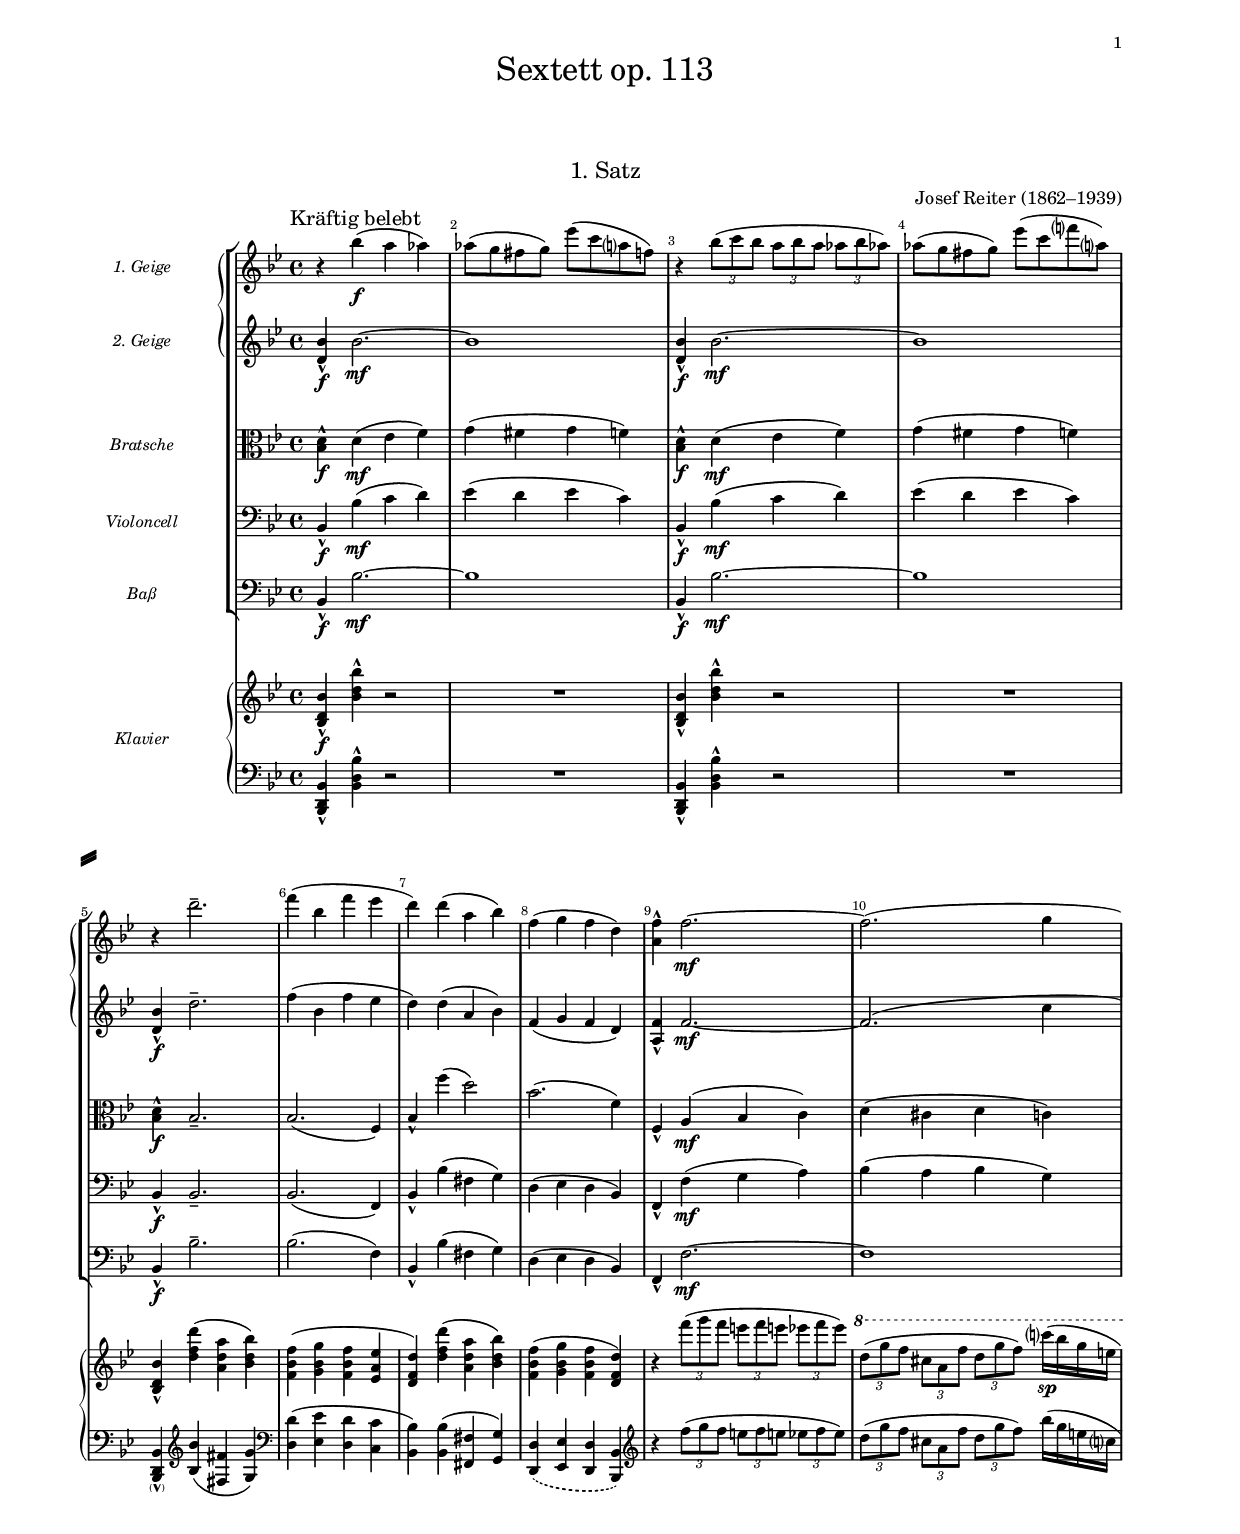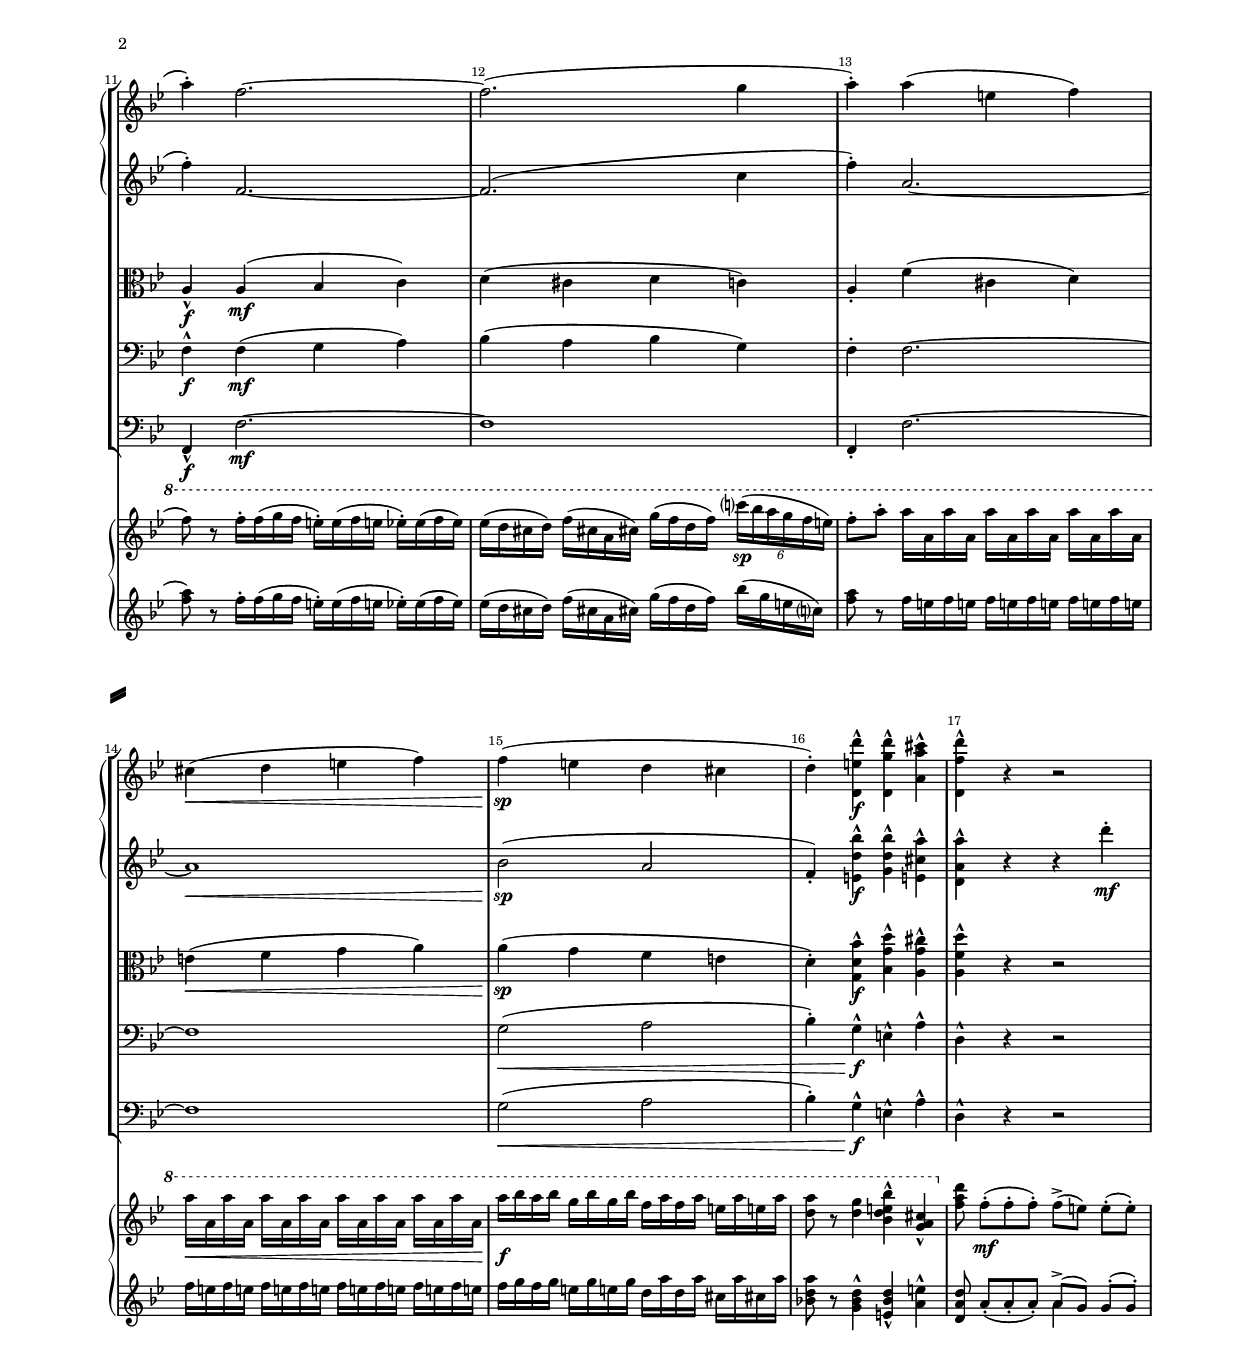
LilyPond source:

% (c) 2017 by Wolfgang Skala.
% This file is licensed under the Creative Commons Attribution-NonCommercial-ShareAlike 4.0 International License.
% To view a copy of this license, visit http://creativecommons.org/licenses/by-nc-sa/4.0/.

\version "2.18.0"

#(ly:set-option 'relative-includes #t)

% (c) 2017 by Wolfgang Skala.
% This file is licensed under the Creative Commons Attribution-NonCommercial-ShareAlike 4.0 International License.
% To view a copy of this license, visit http://creativecommons.org/licenses/by-nc-sa/4.0/.

\version "2.18.0"

\include "../definitions.ly"

\paper { first-page-number = #1 }

#(set-global-staff-size 14.14)

\book {
	\bookpart {
		\header {
			title = \markup {
				\medium \center-column {
					\normal-text \larger \larger \line { Sextett op. 113 }
					\smaller \smaller \smaller \line { " " }
				}
			}
			subtitle = \markup { \vspace #3 \normal-text \larger \larger "1. Satz" }
			composer = \markup { \larger "Josef Reiter (1862–1939)" }
		}
		\score {
			<<
				\new StaffGroup <<
					\new GrandStaff <<
						\new Staff {
							\set Staff.instrumentName = "1. Geige"
							\set Staff.midiInstrument = #"violin"
							\IViolinoI
						}
						\new Staff {
							\set Staff.instrumentName = "2. Geige"
							\set Staff.midiInstrument = #"violin"
							\IViolinoII
						}
					>>
					\new Staff {
						\set Staff.instrumentName = "Bratsche"
						\set Staff.midiInstrument = #"viola"
						\IViola
					}
					\new Staff {
						\set Staff.instrumentName = "Violoncell"
						\set Staff.midiInstrument = #"cello"
						\IVioloncello
					}
					\new Staff {
						\set Staff.instrumentName = "Baß"
						\set Staff.midiInstrument = #"contrabass"
						\IContrabasso
					}
				>>
				\new PianoStaff <<
					\set PianoStaff.instrumentName = "Klavier"
					\new Staff << \IPianoR >>
					\new Staff << \IPianoL >>
				>>
			>>
			\layout { }
			\midi { \tempo 4 = 100 }
		}
	}
}



% \include "Parts/P_Violino1.ly"